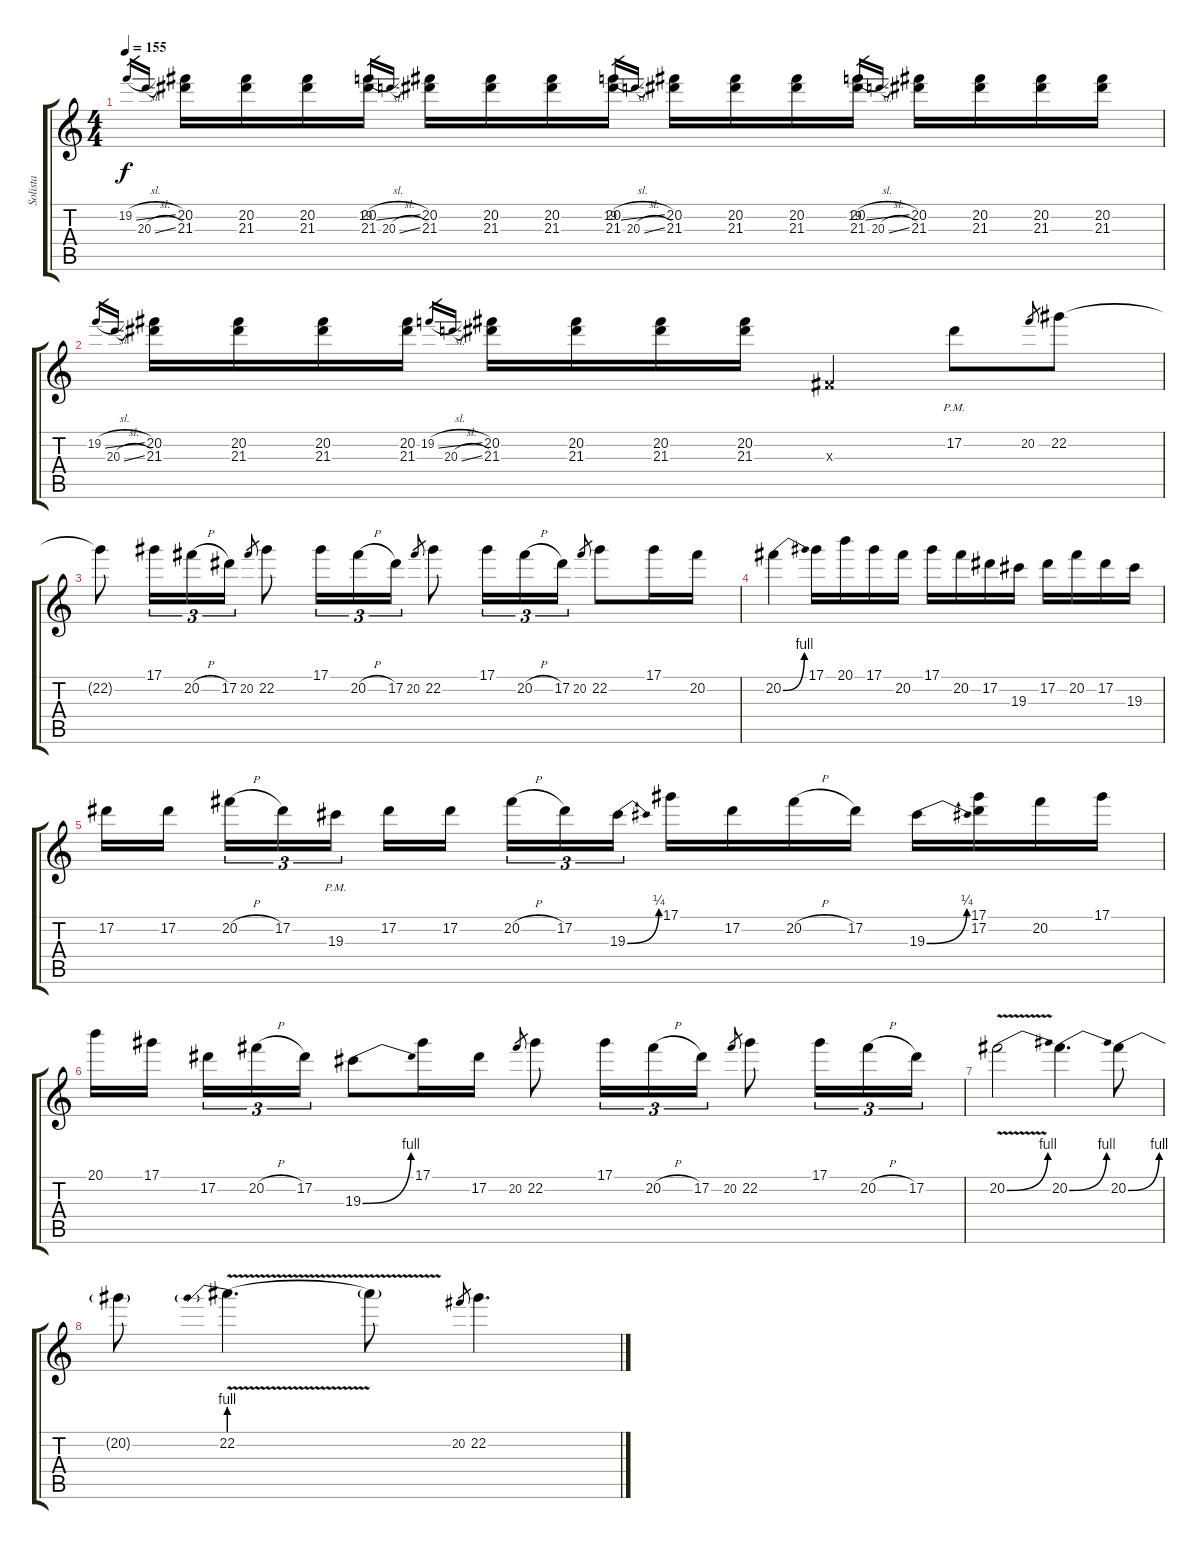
\track ("Solista" "Solista") {instrument overdrivenguitar}
\staff {score tabs}
\tuning (Eb4 Bb3 Gb3 Db3 Ab2 Eb2) {hide}
\ts (4 4)
\tempo 155
\clef g2
\ks c
19.2{sl}.16{gr dy f} 20.3{sl}.16{gr} (20.2 21.3).16 (20.2 21.3).16 (20.2 21.3).16 (20.2 21.3).16 19.2{sl}.16{gr} 20.3{sl}.16{gr} (20.2 21.3).16 (20.2 21.3).16 (20.2 21.3).16 (20.2 21.3).16 19.2{sl}.16{gr} 20.3{sl}.16{gr} (20.2 21.3).16 (20.2 21.3).16 (20.2 21.3).16 (20.2 21.3).16 19.2{sl}.16{gr} 20.3{sl}.16{gr} (20.2 21.3).16 (20.2 21.3).16 (20.2 21.3).16 (20.2 21.3).16 |
19.2{sl}.16{gr} 20.3{sl}.16{gr} (20.2 21.3).16 (20.2 21.3).16 (20.2 21.3).16 (20.2 21.3).16 19.2{sl}.16{gr} 20.3{sl}.16{gr} (20.2 21.3).16 (20.2 21.3).16 (20.2 21.3).16 (20.2 21.3).16 0.3{x}.4 17.2{pm}.8 20.2.8{gr} 22.2.8 |
22.2{t}.8 17.1.16{tu (3 2)} 20.2{h}.16{tu (3 2)} 17.2.16{tu (3 2)} 20.2.8{gr} 22.2.8 17.1.16{tu (3 2)} 20.2{h}.16{tu (3 2)} 17.2.16{tu (3 2)} 20.2.8{gr} 22.2.8 17.1.16{tu (3 2)} 20.2{h}.16{tu (3 2)} 17.2.16{tu (3 2)} 20.2.8{gr} 22.2.8 17.1.16 20.2.16 |
20.2{be (bend 0 0 60 4)}.4 17.1.16 20.1.16 17.1.16 20.2.16 17.1.16 20.2.16 17.2.16 19.3.16 17.2.16 20.2.16 17.2.16 19.3.16 |
17.2.16 17.2.16{beam splitsecondary} 20.2{h}.16{tu (3 2)} 17.2.16{tu (3 2)} 19.3{pm}.16{tu (3 2)} 17.2.16 17.2.16{beam splitsecondary} 20.2{h}.16{tu (3 2)} 17.2.16{tu (3 2)} 19.3{be (bend 0 0 60 1)}.16{tu (3 2)} 17.1.16 17.2.16 20.2{h}.16 17.2.16 19.3{be (bend 0 0 60 1)}.16 (17.1 17.2).16 20.2.16 17.1.16 |
20.1.16 17.1.16{beam splitsecondary} 17.2.16{tu (3 2)} 20.2{h}.16{tu (3 2)} 17.2.16{tu (3 2)} 19.3{be (bend 0 0 60 4)}.8 17.1.16 17.2.16 20.2.8{gr} 22.2.8 17.1.16{tu (3 2)} 20.2{h}.16{tu (3 2)} 17.2.16{tu (3 2)} 20.2.8{gr} 22.2.8 17.1.16{tu (3 2)} 20.2{h}.16{tu (3 2)} 17.2.16{tu (3 2)} |
20.2{be (bend 0 0 60 4) v}.2 20.2{be (bend 0 0 60 4)}.4{d} 20.2{be (bend 0 0 60 4)}.8 |
20.2{t}.8 22.2{be (prebend 0 4 60 4) v}.4{d} 22.2{t}.8 20.2.8{gr} 22.2.4{d}
